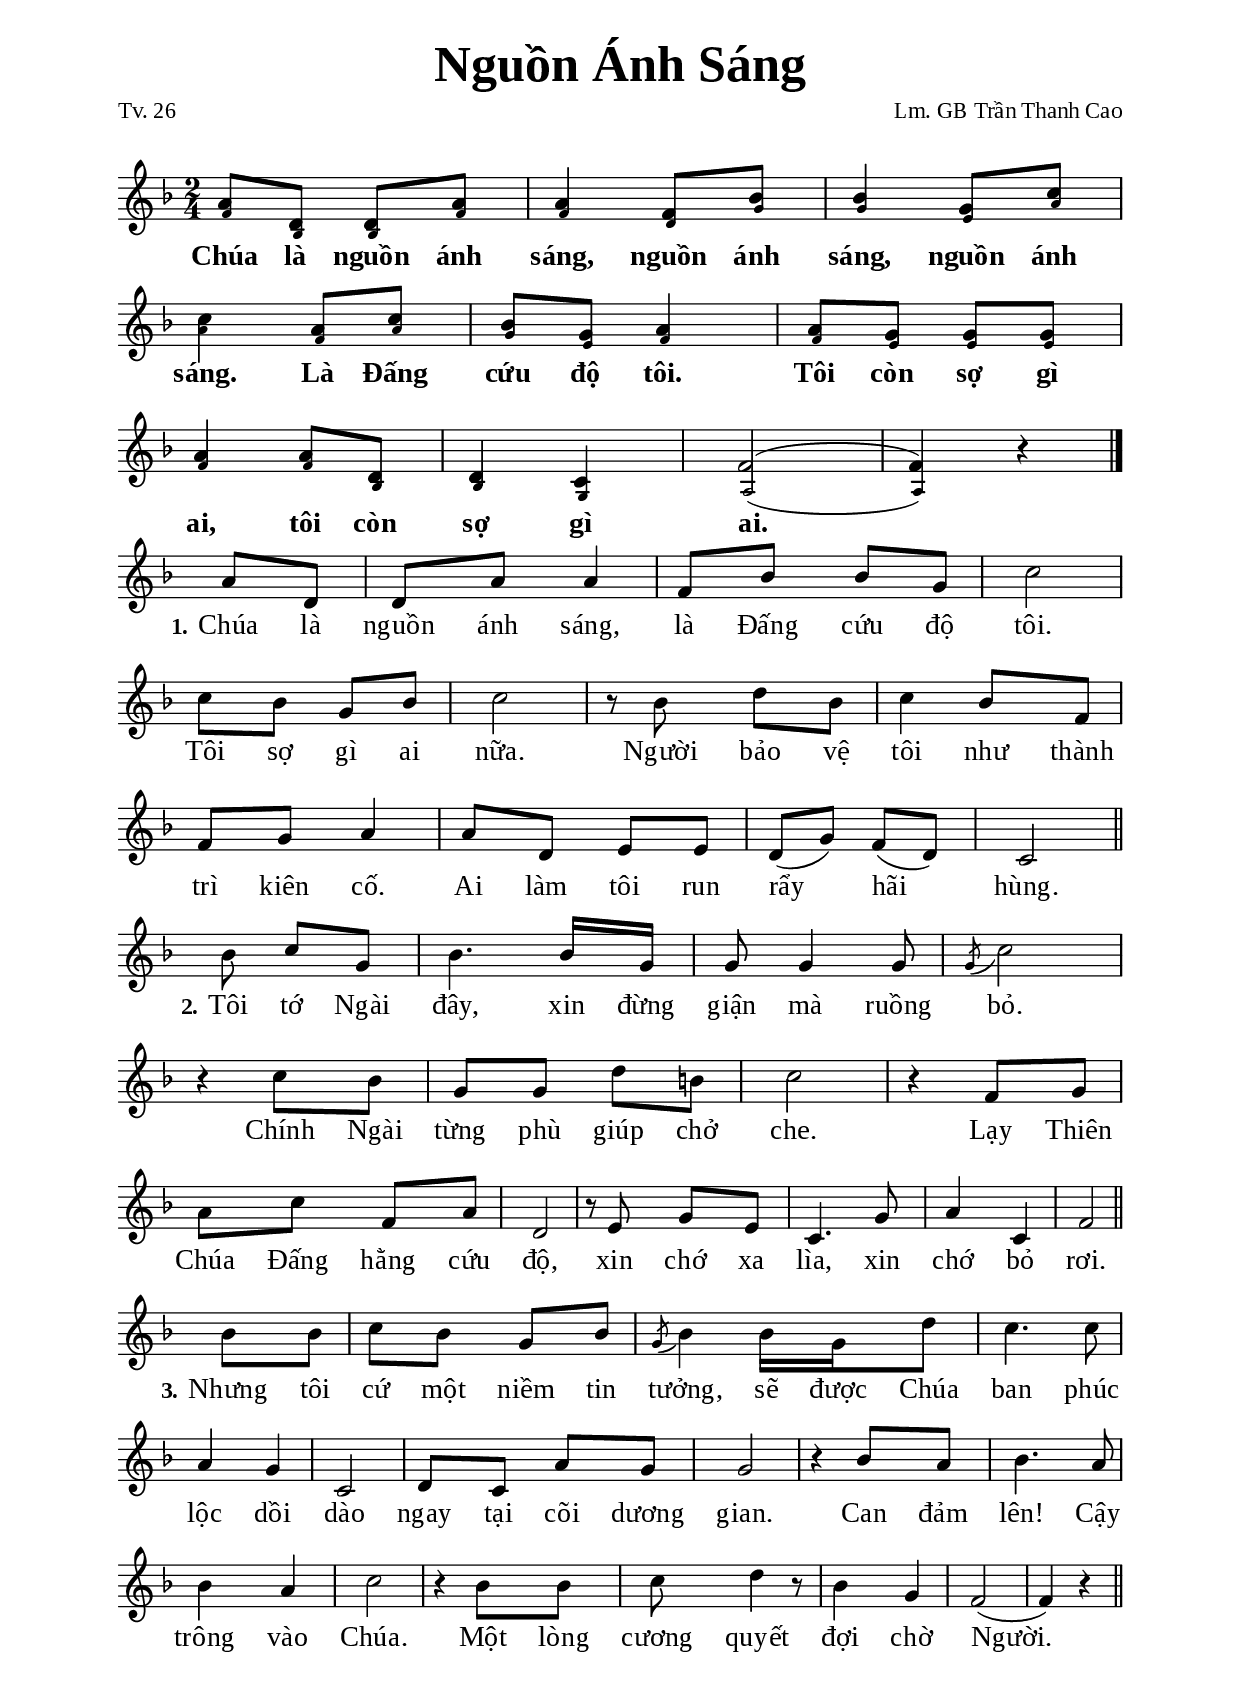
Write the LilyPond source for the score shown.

% Cài đặt chung
\version "2.22.1"
\include "english.ly"

\header {
  title = \markup { \fontsize #3 "Nguồn Ánh Sáng" }
  poet = "Tv. 26"
  composer = "Lm. GB Trần Thanh Cao"
  arranger = " "
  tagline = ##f
}

% Nhạc điệp khúc
nhacDiepKhucSop = \relative c'' {
  a8 d, d a' |
  a4 f8 bf |
  bf4 g8 c |
  c4 a8 c |
  bf8 g a4 |
  a8 g g g |
  a4a8 d, |
  d4 c |
  f2 ^( |
  f4) r \bar "|."
}

nhacDiepKhucBas = \relative c' {
  f8 bf, bf f' |
  f4 d8 g |
  g4 e8 a |
  a4 f8 a |
  g e f4 |
  f8 e e e |
  f4 f8 bf, |
  bf4 g |
  a2 _( |
  a4) r
}

% Nhạc phiên khúc
nhacPhienKhucMot = \relative c'' {
  \partial 4 a8 d, |
  d a' a4 |
  f8 bf bf g |
  c2 |
  c8 bf g bf |
  c2 |
  r8 bf d bf |
  c4 bf8 f |
  f g a4 |
  a8 d, e e |
  d (g) f (d) |
  c2 \bar "||"
}

nhacPhienKhucHai = \relative c'' {
  \partial 4. bf8 c g |
  bf4. bf16 g |
  g8 g4 g8 |
  \acciaccatura g8 c2 |
  r4 c8 bf |
  g g d' b! |
  c2 |
  r4 f,8 g |
  a c f, a |
  d,2 |
  r8 e g e |
  c4. g'8 |
  a4 c, |
  f2 \bar "||"
}

nhacPhienKhucBa = \relative c'' {
  \partial 4 bf8 bf |
  c bf g bf |
  \acciaccatura g8 bf4 bf16 g d'8 |
  c4. c8 |
  a4 g |
  c,2 |
  d8 c a' g |
  g2 |
  r4 bf8 a |
  bf4. a8 |
  bf4 a |
  c2 |
  r4 bf8 bf |
  c d4 r8 |
  bf4 g |
  f2 ( |
  f4) r \bar "||"
}

% Lời điệp khúc
loiDiepKhuc = \lyricmode {
  Chúa là nguồn ánh sáng, nguồn ánh sáng, nguồn ánh sáng.
  Là Đấng cứu độ tôi.
  Tôi còn sợ gì ai,
  tôi còn sợ gì ai.
}

% Lời phiên khúc
loiPhienKhucMot = \lyricmode {
  \set stanza = #"1."
  Chúa là nguồn ánh sáng, là Đấng cứu độ tôi.
  Tôi sợ gì ai nữa.
  Người bảo vệ tôi như thành trì kiên cố.
  Ai làm tôi run rẩy hãi hùng.
}

loiPhienKhucHai = \lyricmode {
  \set stanza = #"2."
  Tôi tớ Ngài đây, xin đừng giận mà ruồng bỏ.
  Chính Ngài từng phù giúp chở che.
  Lạy Thiên Chúa Đấng hằng cứu độ,
  xin chớ xa lìa,
  xin chớ bỏ rơi.
}

loiPhienKhucBa = \lyricmode {
  \set stanza = #"3."
  Nhưng tôi cứ một niềm tin tưởng,
  sẽ được Chúa ban phúc lộc dồi dào ngay tại cõi dương gian.
  Can đảm lên! Cậy trông vào Chúa.
  Một lòng cương quyết đợi chờ Người.
}


% Dàn trang
\paper {
  #(set-paper-size "a4")
  top-margin = 10\mm
  bottom-margin = 10\mm
  left-margin = 20\mm
  right-margin = 20\mm
  indent = #0
  #(define fonts
    (make-pango-font-tree
      "Liberation Serif"
      "Liberation Serif"
      "Liberation Serif"
      (/ 20 20)))
  page-count = #1
  system-system-spacing = #'((basic-distance . 13))
  score-system-spacing = #'((basic-distance . 13))
}

% Thiết lập tông và nhịp
TongNhip = { \key f \major \time 2/4 }

% Đổi kích thước nốt cho bè phụ
notBePhu =
#(define-music-function (font-size music) (number? ly:music?)
   (for-some-music
     (lambda (m)
       (if (music-is-of-type? m 'rhythmic-event)
           (begin
             (set! (ly:music-property m 'tweaks)
                   (cons `(font-size . ,font-size)
                         (ly:music-property m 'tweaks)))
             #t)
           #f))
     music)
   music)

\score {
  \new ChoirStaff <<
    \new Staff = diepKhuc \with {
        \consists "Merge_rests_engraver"
        %\magnifyStaff #(magstep +1)
        printPartCombineTexts = ##f
      }
      <<
      \new Voice \TongNhip \partCombine 
        \nhacDiepKhucSop
        \notBePhu -3 { \nhacDiepKhucBas }
      \new NullVoice = nhacThamChieu \nhacDiepKhucSop
      \new Lyrics \lyricsto nhacThamChieu \loiDiepKhuc
      >>
  >>
  \layout {
    \override Lyrics.LyricText.font-series = #'bold
    \override Lyrics.LyricText.font-size = #+2
    \override Lyrics.LyricSpace.minimum-distance = #2.5
    \override Score.BarNumber.break-visibility = ##(#f #f #f)
    \override Score.SpacingSpanner.uniform-stretching = ##t
  }
}

\score {
  \new ChoirStaff <<
    \new Staff = phienKhuc \with {
        %\magnifyStaff #(magstep +1)
      }
      <<
      \new Voice = beSop {
        \key f \major \time 2/4 \nhacPhienKhucMot
      }
    >>
    \new Lyrics \lyricsto beSop \loiPhienKhucMot
  >>
  \layout {
    \override Staff.TimeSignature.transparent = ##t
    \override Lyrics.LyricText.font-size = #+2
    \override Lyrics.LyricSpace.minimum-distance = #4
    \override Score.BarNumber.break-visibility = ##(#f #f #f)
    \override Score.SpacingSpanner.uniform-stretching = ##t
  }
}

\score {
  \new ChoirStaff <<
    \new Staff = phienKhuc \with {
        %\magnifyStaff #(magstep +1)
      }
      <<
      \new Voice = beSop {
        \key f \major \time 2/4 \nhacPhienKhucHai
      }
    >>
    \new Lyrics \lyricsto beSop \loiPhienKhucHai
  >>
  \layout {
    \override Staff.TimeSignature.transparent = ##t
    \override Lyrics.LyricText.font-size = #+2
    \override Lyrics.LyricSpace.minimum-distance = #3
    \override Score.BarNumber.break-visibility = ##(#f #f #f)
    \override Score.SpacingSpanner.uniform-stretching = ##t
  }
}

\score {
  \new ChoirStaff <<
    \new Staff = phienKhuc \with {
        %\magnifyStaff #(magstep +1)
      }
      <<
      \new Voice = beSop {
        \key f \major \time 2/4 \nhacPhienKhucBa
      }
    >>
    \new Lyrics \lyricsto beSop \loiPhienKhucBa
  >>
  \layout {
    \override Staff.TimeSignature.transparent = ##t
    \override Lyrics.LyricText.font-size = #+2
    \override Lyrics.LyricSpace.minimum-distance = #3
    \override Score.BarNumber.break-visibility = ##(#f #f #f)
    \override Score.SpacingSpanner.uniform-stretching = ##t
  }
}
